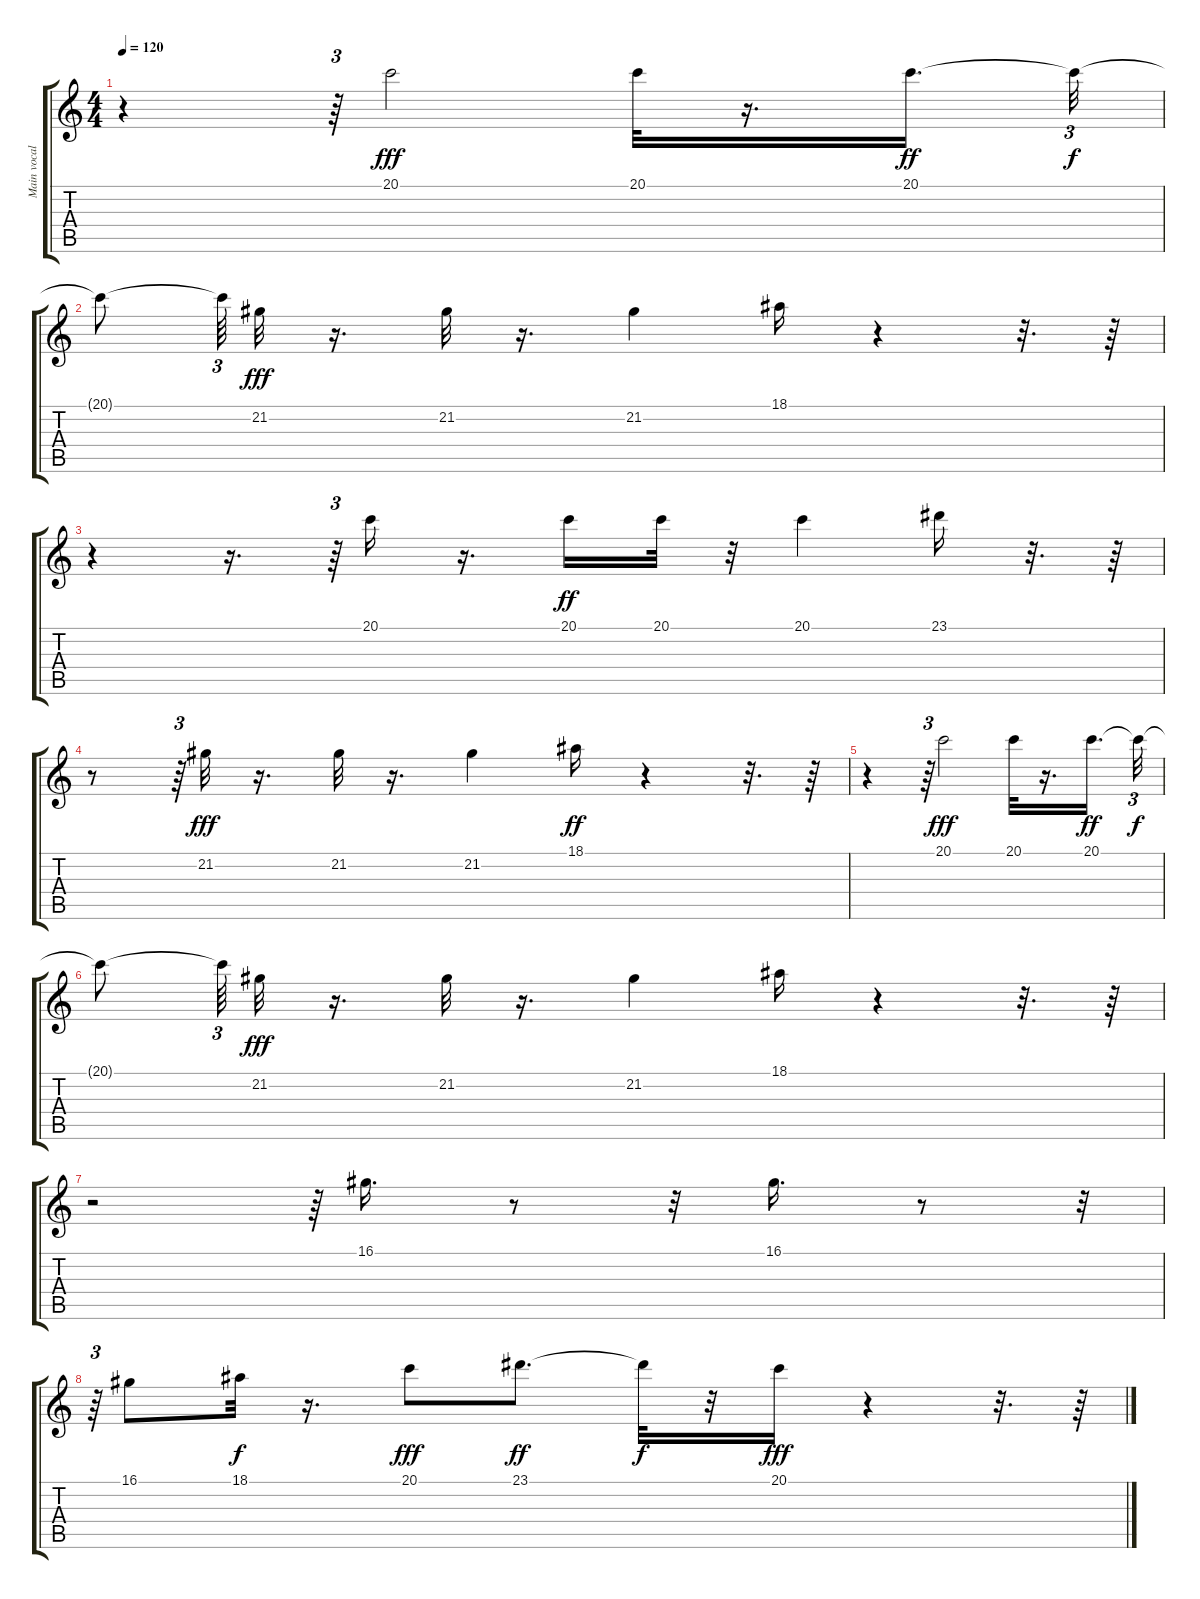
\track ("Main vocals" "Main vocal") {instrument panflute}
\staff {score tabs}
\tuning (E4 B3 G3 D3 A2 E2) {hide}
\ts (4 4)
\tempo 120
\clef g2
\ks c
r.4{dy ff} r.64{tu (3 2)} 20.1.2{dy fff} 20.1.32 r.16{d} 20.1.16{d dy ff} 20.1{t}.32{tu (3 2) dy f} |
20.1{t}.8 20.1{t}.64{tu (3 2) beam splitsecondary} 21.2.32{dy fff} r.16{d} 21.2.32 r.16{d} 21.2.4 18.1.16 r.4 r.32{d} r.64 |
r.4 r.16{d} r.64{tu (3 2)} 20.1.16 r.16{d} 20.1.16{dy ff} 20.1.32 r.32 20.1.4 23.1.16 r.32{d} r.64 |
r.8 r.64{tu (3 2)} 21.2.32{dy fff} r.16{d} 21.2.32 r.16{d} 21.2.4 18.1.16{dy ff} r.4 r.32{d} r.64 |
r.4 r.64{tu (3 2)} 20.1.2{dy fff} 20.1.32 r.16{d} 20.1.16{d dy ff} 20.1{t}.32{tu (3 2) dy f} |
20.1{t}.8 20.1{t}.64{tu (3 2) beam splitsecondary} 21.2.32{dy fff} r.16{d} 21.2.32 r.16{d} 21.2.4 18.1.16 r.4 r.32{d} r.64 |
r.2 r.64{tu (3 2)} 16.1.16{d} r.8 r.32 16.1.16{d} r.8 r.32{tu (3 2)} |
r.64{tu (3 2)} 16.1.8 18.1.32{dy f} r.16{d} 20.1.8{dy fff} 23.1.8{d dy ff} 23.1{t}.32{dy f} r.32 20.1.16{dy fff} r.4 r.32{d} r.64
